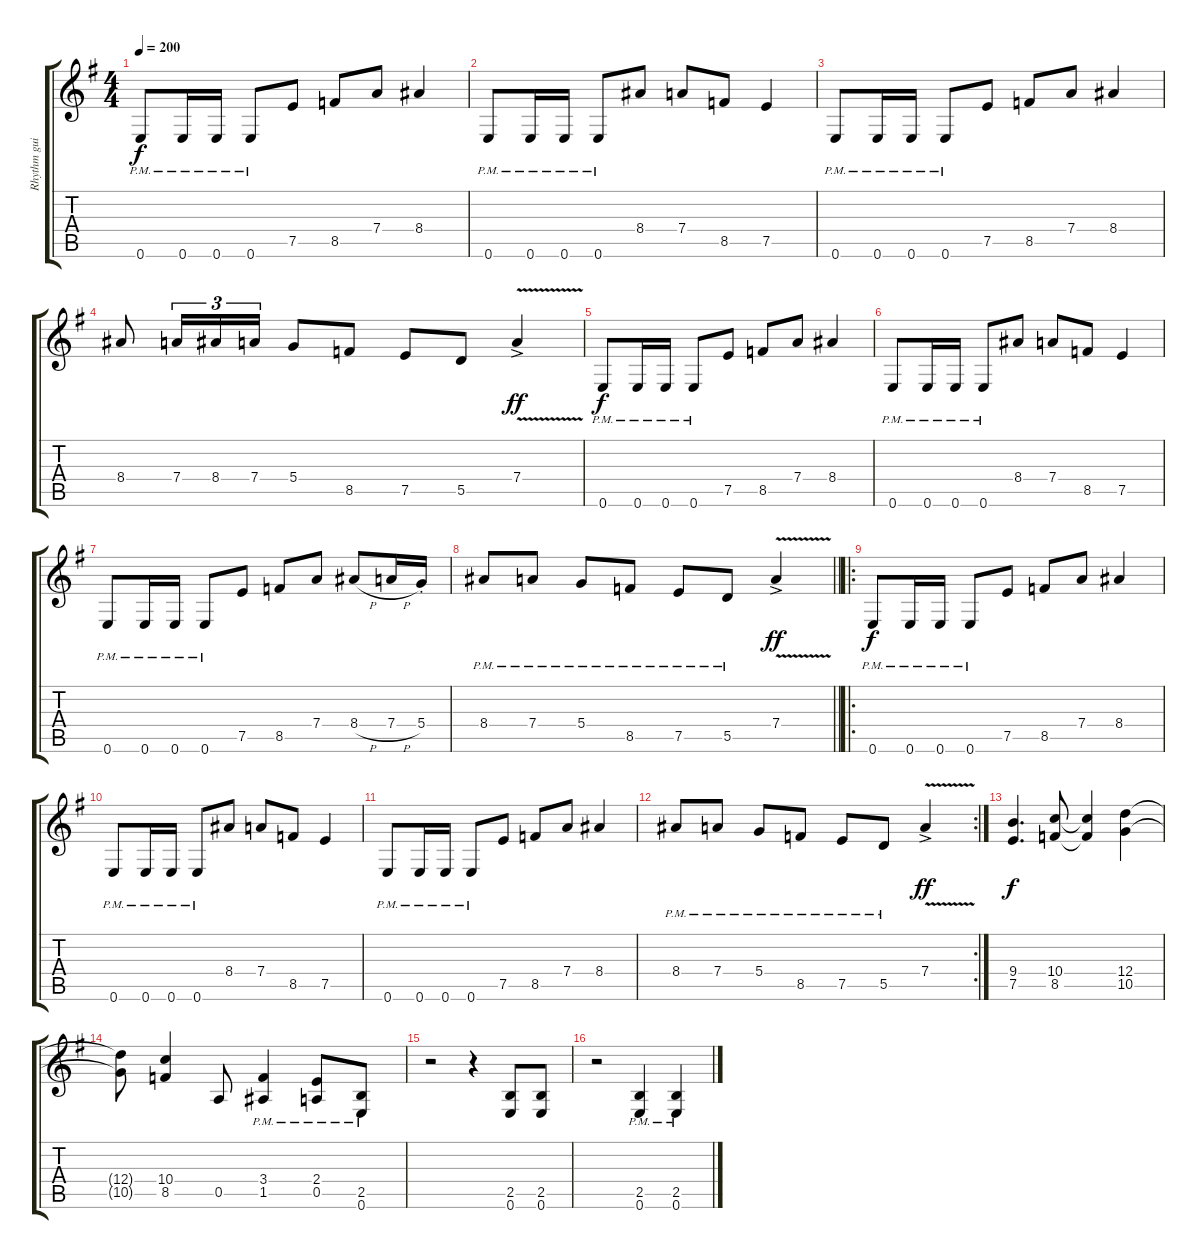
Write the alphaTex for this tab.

\track ("Rhythm guitar" "Rhythm gui") {instrument overdrivenguitar}
\staff {score tabs}
\tuning (E4 B3 G3 D3 A2 E2) {hide}
\ts (4 4)
\tempo 200
\clef g2
\ks g
0.6{pm}.8{dy f instrument overdrivenguitar} 0.6{pm}.16 0.6{pm}.16 0.6{pm}.8 7.5.8 8.5.8 7.4.8 8.4.4 |
0.6{pm}.8 0.6{pm}.16 0.6{pm}.16 0.6{pm}.8 8.4.8 7.4.8 8.5.8 7.5.4 |
0.6{pm}.8 0.6{pm}.16 0.6{pm}.16 0.6{pm}.8 7.5.8 8.5.8 7.4.8 8.4.4 |
8.4.8 7.4.16{tu (3 2)} 8.4.16{tu (3 2)} 7.4.16{tu (3 2)} 5.4.8 8.5.8 7.5.8 5.5.8 7.4{v ac}.4{dy ff} |
0.6{pm}.8{dy f} 0.6{pm}.16 0.6{pm}.16 0.6{pm}.8 7.5.8 8.5.8 7.4.8 8.4.4 |
0.6{pm}.8 0.6{pm}.16 0.6{pm}.16 0.6{pm}.8 8.4.8 7.4.8 8.5.8 7.5.4 |
0.6{pm}.8 0.6{pm}.16 0.6{pm}.16 0.6{pm}.8 7.5.8 8.5.8 7.4.8 8.4{h}.8 7.4{h}.16 5.4{st}.16 |
\barLineRight lightlight
8.4{pm}.8 7.4{pm}.8 5.4{pm}.8 8.5{pm}.8 7.5{pm}.8 5.5{pm}.8 7.4{v ac}.4{dy ff} |
\ro
0.6{pm}.8{dy f} 0.6{pm}.16 0.6{pm}.16 0.6{pm}.8 7.5.8 8.5.8 7.4.8 8.4.4 |
0.6{pm}.8 0.6{pm}.16 0.6{pm}.16 0.6{pm}.8 8.4.8 7.4.8 8.5.8 7.5.4 |
0.6{pm}.8 0.6{pm}.16 0.6{pm}.16 0.6{pm}.8 7.5.8 8.5.8 7.4.8 8.4.4 |
\rc 2
8.4{pm}.8 7.4{pm}.8 5.4{pm}.8 8.5{pm}.8 7.5{pm}.8 5.5{pm}.8 7.4{v ac}.4{dy ff} |
(9.4 7.5).4{d dy f} (10.4 8.5).8 (10.4{t} 8.5{t}).4 (12.4 10.5).4 |
(12.4{t} 10.5{t}).8 (10.4 8.5).4 0.5.8 (3.4{pm} 1.5{pm}).4 (2.4{pm} 0.5{pm}).8 (2.5{pm} 0.6{pm}).8 |
r.2 r.4 (2.5 0.6).8 (2.5 0.6).8 |
r.2 (2.5{pm} 0.6{pm}).4 (2.5{pm} 0.6{pm}).4
